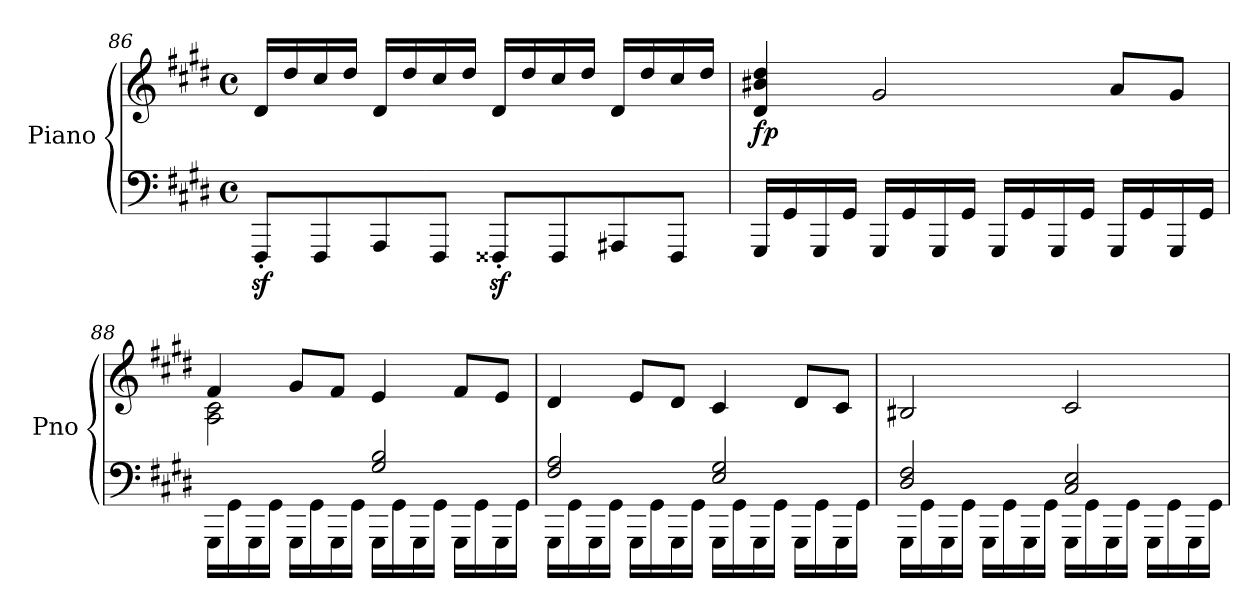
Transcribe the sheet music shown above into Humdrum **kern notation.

**kern	**kern	**dynam
*part1	*part1	*part1
*staff2	*staff1	*staff1/2
*I"Piano	*	*
*I'Pno	*	*
*clefF4	*clefG2	*
*k[f#c#g#d#]	*k[f#c#g#d#]	*
*M4/4	*M4/4	*
*met(c)	*met(c)	*
=86	=86	=86
8FFF#z>'/L	16d#/LL	.
.	16dd#/	.
8FFF#/	16cc#/	.
.	16dd#/JJ	.
8AAA/	16d#/LL	.
.	16dd#/	.
8FFF#/J	16cc#/	.
.	16dd#/JJ	.
8FFF##Xz>'/L	16d#/LL	.
.	16dd#/	.
8FFF##/	16cc#/	.
.	16dd#/JJ	.
8AAA#X/	16d#/LL	.
.	16dd#/	.
8FFF##/J	16cc#/	.
.	16dd#/JJ	.
=87	=87	=87
!	!	!LO:DY:b
16GGG#/LL	4d#/ 4b#X/ 4dd#/	fp
16GG#/	.	.
16GGG#/	.	.
16GG#/JJ	.	.
16GGG#/LL	2g#/	.
16GG#/	.	.
16GGG#/	.	.
16GG#/JJ	.	.
16GGG#/LL	.	.
16GG#/	.	.
16GGG#/	.	.
16GG#/JJ	.	.
16GGG#/LL	8a/L	.
16GG#/	.	.
16GGG#/	8g#/J	.
16GG#/JJ	.	.
!!LO:PB:g=z
=88	=88	=88
*^	*^	*
2ryy	16GGG#\LL	4f#/	(2A\ 2c#\	.
.	16GG#\	.	.	.
.	16GGG#\	.	.	.
.	16GG#\JJ	.	.	.
.	16GGG#\LL	8g#/L	.	.
.	16GG#\	.	.	.
.	16GGG#\	8f#/J	.	.
.	16GG#\JJ	.	.	.
2G#/ 2B/	16GGG#\LL	4e/	2ryy	.
.	16GG#\	.	.	.
.	16GGG#\	.	.	.
.	16GG#\JJ	.	.	.
.	16GGG#\LL	8f#/L	.	.
.	16GG#\	.	.	.
.	16GGG#\	8e/J	.	.
.	16GG#\JJ	.	.	.
*	*	*v	*v	*
=89	=89	=89	=89
2F#/ 2A/	16GGG#\LL	4d#/	.
.	16GG#\	.	.
.	16GGG#\	.	.
.	16GG#\JJ	.	.
.	16GGG#\LL	8e/L	.
.	16GG#\	.	.
.	16GGG#\	8d#/J	.
.	16GG#\JJ	.	.
2E/ 2G#/)	16GGG#\LL	4c#/	.
.	16GG#\	.	.
.	16GGG#\	.	.
.	16GG#\JJ	.	.
.	16GGG#\LL	8d#/L	.
.	16GG#\	.	.
.	16GGG#\	8c#/J	.
.	16GG#\JJ	.	.
=90	=90	=90	=90
2D#/ 2F#/	16GGG#\LL	2B#X/	.
.	16GG#\	.	.
.	16GGG#\	.	.
.	16GG#\JJ	.	.
.	16GGG#\LL	.	.
.	16GG#\	.	.
.	16GGG#\	.	.
.	16GG#\JJ	.	.
2C#/ 2E/	16GGG#\LL	2c#/	.
.	16GG#\	.	.
.	16GGG#\	.	.
.	16GG#\JJ	.	.
.	16GGG#\LL	.	.
.	16GG#\	.	.
.	16GGG#\	.	.
.	16GG#\JJ	.	.
*v	*v	*	*
=	=	=
*-	*-	*-
